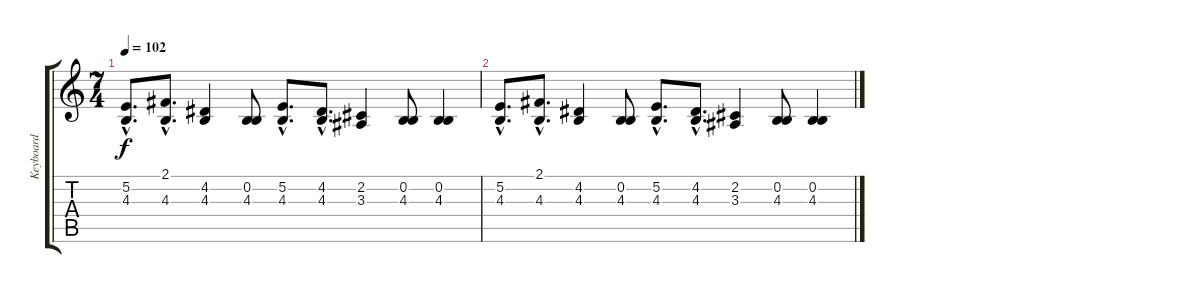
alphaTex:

\track ("Keyboard" "Keyboard") {instrument stringensemble1}
\staff {score tabs}
\tuning (E4 B3 G3 D3 A2 E2) {hide}
\ts (7 4)
\tempo 102
\clef g2
\ks c
(5.2{hac} 4.3{hac}).8{d dy f volume 4} (2.1{hac} 4.3{hac}).8{d} (4.2 4.3).4 (0.2 4.3).8 (5.2{hac} 4.3{hac}).8{d} (4.2{hac} 4.3{hac}).8{d} (2.2 3.3).4 (0.2 4.3).8 (0.2 4.3).4 |
(5.2{hac} 4.3{hac}).8{d volume 0} (2.1{hac} 4.3{hac}).8{d} (4.2 4.3).4 (0.2 4.3).8 (5.2{hac} 4.3{hac}).8{d} (4.2{hac} 4.3{hac}).8{d} (2.2 3.3).4 (0.2 4.3).8 (0.2 4.3).4
